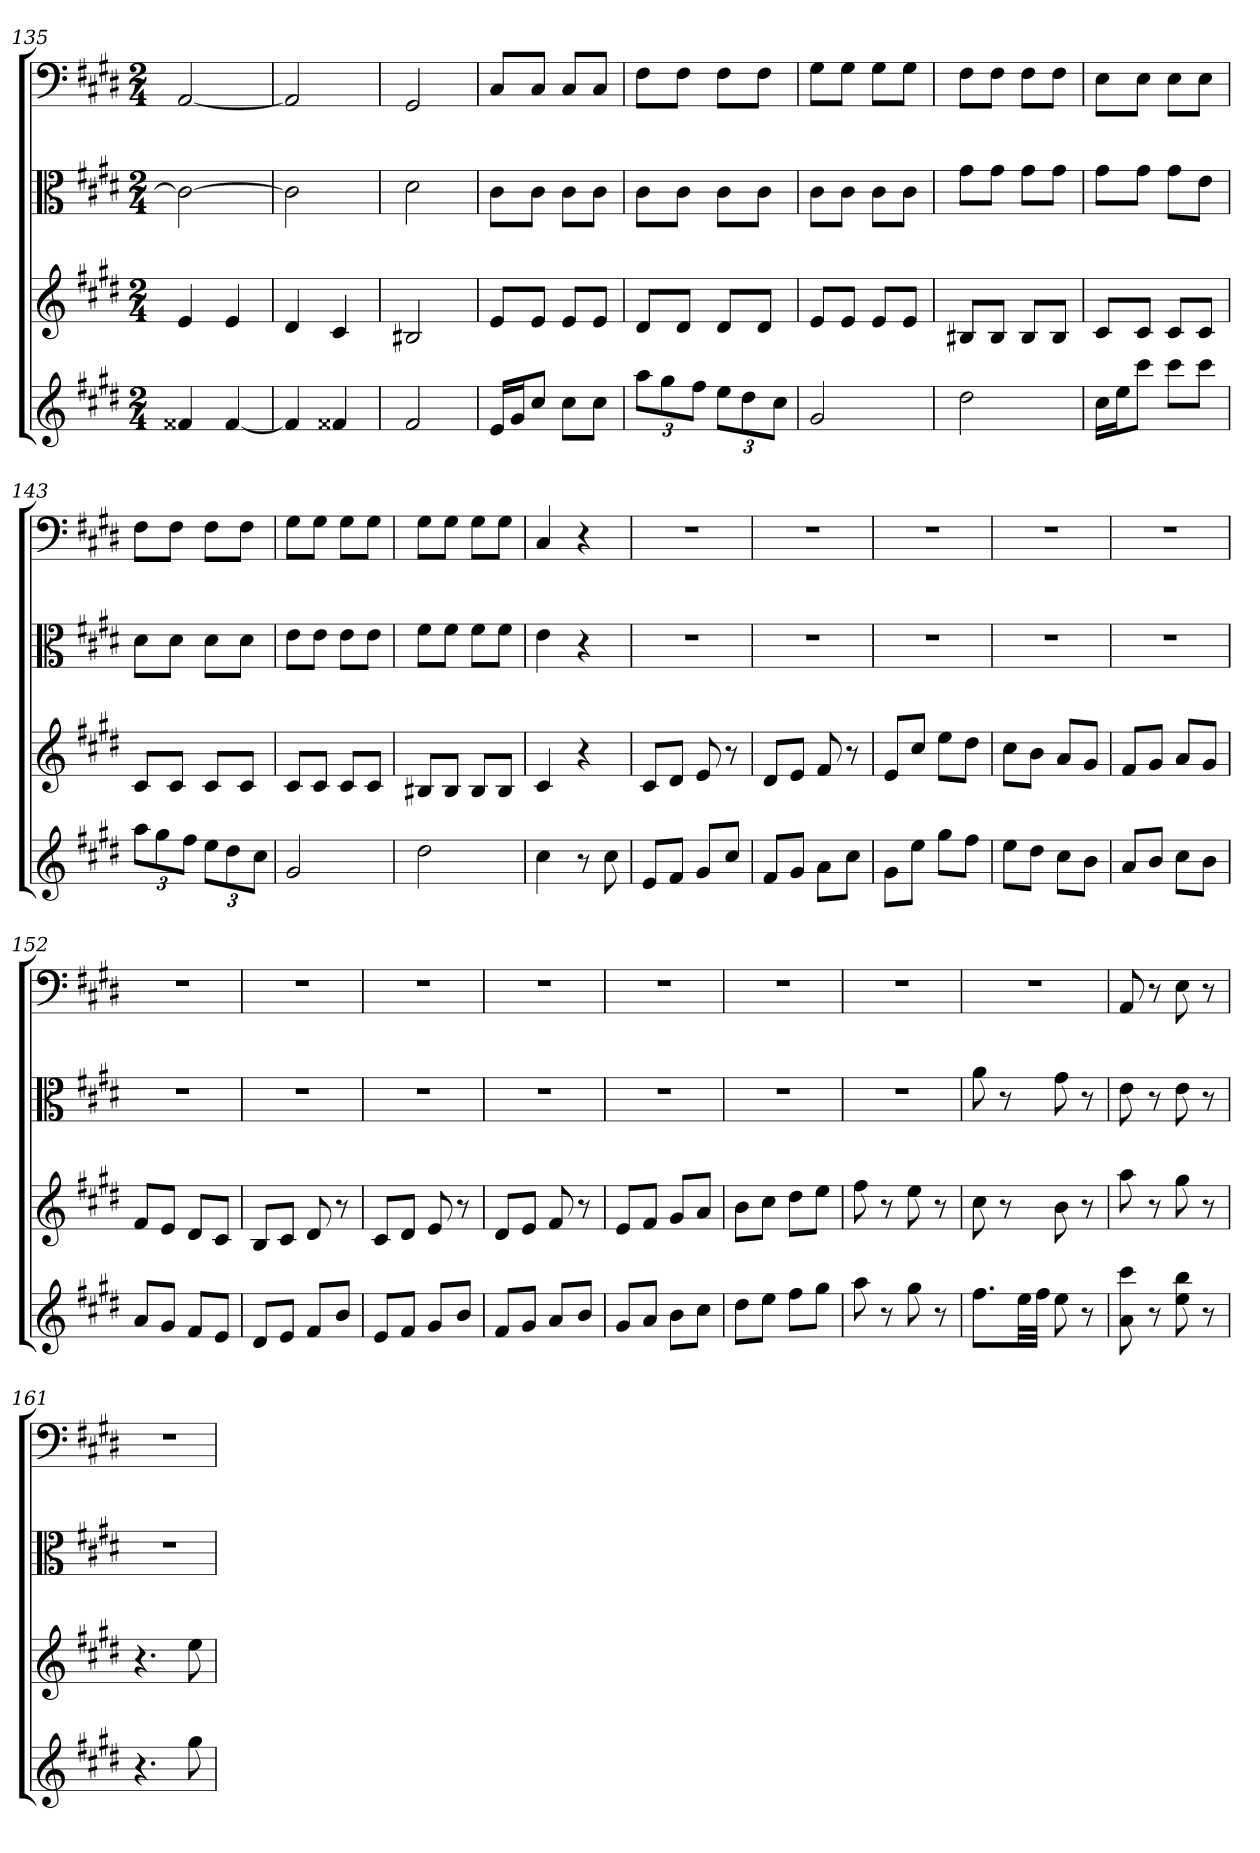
**kern	**kern	**kern	**kern
*part4	*part3	*part2	*part1
*staff4	*staff3	*staff2	*staff1
*	*	*clefC3	*clefF4
*k[f#c#g#d#]	*k[f#c#g#d#]	*k[f#c#g#d#]	*k[f#c#g#d#]
*E:	*E:	*E:	*E:
*M2/4	*M2/4	*M2/4	*M2/4
=135	=135	=135	=135
4f##X	4e	2c#_	[2AA
[4f##	4e	.	.
=136	=136	=136	=136
4f##]	4d#	2c#]	2AA]
4f##X	4c#	.	.
=137	=137	=137	=137
2f#	2B#X	2d#	2GG#
=138	=138	=138	=138
16eLL	8eL	8c#\L	8C#/L
16g#J	.	.	.
8cc#J	8eJ	8c#\J	8C#/J
8cc#L	8eL	8c#\L	8C#/L
8cc#J	8eJ	8c#\J	8C#/J
=139	=139	=139	=139
12aaL	8d#L	8c#\L	8F#\L
12gg#	.	.	.
.	8d#J	8c#\J	8F#\J
12ff#J	.	.	.
12eeL	8d#L	8c#\L	8F#\L
12dd#	.	.	.
.	8d#J	8c#\J	8F#\J
12cc#J	.	.	.
=140	=140	=140	=140
2g#	8eL	8c#\L	8G#\L
.	8eJ	8c#\J	8G#\J
.	8eL	8c#\L	8G#\L
.	8eJ	8c#\J	8G#\J
=141	=141	=141	=141
2dd#	8B#XL	8g#\L	8F#\L
.	8B#J	8g#\J	8F#\J
.	8B#L	8g#\L	8F#\L
.	8B#J	8g#\J	8F#\J
=142	=142	=142	=142
16cc#LL	8c#L	8g#\L	8E\L
16eeJ	.	.	.
8ccc#J	8c#J	8g#\J	8E\J
8ccc#L	8c#L	8g#\L	8E\L
8ccc#J	8c#J	8e\J	8E\J
=143	=143	=143	=143
12aaL	8c#L	8d#\L	8F#\L
12gg#	.	.	.
.	8c#J	8d#\J	8F#\J
12ff#J	.	.	.
12eeL	8c#L	8d#\L	8F#\L
12dd#	.	.	.
.	8c#J	8d#\J	8F#\J
12cc#J	.	.	.
=144	=144	=144	=144
2g#	8c#L	8e\L	8G#\L
.	8c#J	8e\J	8G#\J
.	8c#L	8e\L	8G#\L
.	8c#J	8e\J	8G#\J
=145	=145	=145	=145
2dd#	8B#XL	8f#\L	8G#\L
.	8B#J	8f#\J	8G#\J
.	8B#L	8f#\L	8G#\L
.	8B#J	8f#\J	8G#\J
=146	=146	=146	=146
4cc#	4c#	4e	4C#
8r	4r	4r	4r
8cc#	.	.	.
=147	=147	=147	=147
8eL	8c#L	2r	2r
8f#J	8d#J	.	.
8g#L	8e	.	.
8cc#J	8r	.	.
=148	=148	=148	=148
8f#L	8d#L	2r	2r
8g#J	8eJ	.	.
8aL	8f#	.	.
8cc#J	8r	.	.
=149	=149	=149	=149
8g#L	8eL	2r	2r
8eeJ	8cc#J	.	.
8gg#L	8eeL	.	.
8ff#J	8dd#J	.	.
=150	=150	=150	=150
8eeL	8cc#L	2r	2r
8dd#J	8bJ	.	.
8cc#L	8aL	.	.
8bJ	8g#J	.	.
=151	=151	=151	=151
8aL	8f#L	2r	2r
8bJ	8g#J	.	.
8cc#L	8aL	.	.
8bJ	8g#J	.	.
=152	=152	=152	=152
8aL	8f#L	2r	2r
8g#J	8eJ	.	.
8f#L	8d#L	.	.
8eJ	8c#J	.	.
=153	=153	=153	=153
8d#L	8BL	2r	2r
8eJ	8c#J	.	.
8f#L	8d#	.	.
8bJ	8r	.	.
=154	=154	=154	=154
8eL	8c#L	2r	2r
8f#J	8d#J	.	.
8g#L	8e	.	.
8bJ	8r	.	.
=155	=155	=155	=155
8f#L	8d#L	2r	2r
8g#J	8eJ	.	.
8aL	8f#	.	.
8bJ	8r	.	.
=156	=156	=156	=156
8g#L	8eL	2r	2r
8aJ	8f#J	.	.
8bL	8g#L	.	.
8cc#J	8aJ	.	.
=157	=157	=157	=157
8dd#L	8bL	2r	2r
8eeJ	8cc#J	.	.
8ff#L	8dd#L	.	.
8gg#J	8eeJ	.	.
=158	=158	=158	=158
8aa	8ff#	2r	2r
8r	8r	.	.
8gg#	8ee	.	.
8r	8r	.	.
=159	=159	=159	=159
8.ff#L	8cc#	8a	2r
.	8r	8r	.
32eeLL	.	.	.
32ff#JJJ	.	.	.
8ee	8b	8g#	.
8r	8r	8r	.
=160	=160	=160	=160
8a 8ccc#	8aa	8e	8AA
8r	8r	8r	8r
8ee 8bb	8gg#	8e	8E
8r	8r	8r	8r
=161	=161	=161	=161
4.r	4.r	2r	2r
8gg#	8ee	.	.
=	=	=	=
*-	*-	*-	*-
